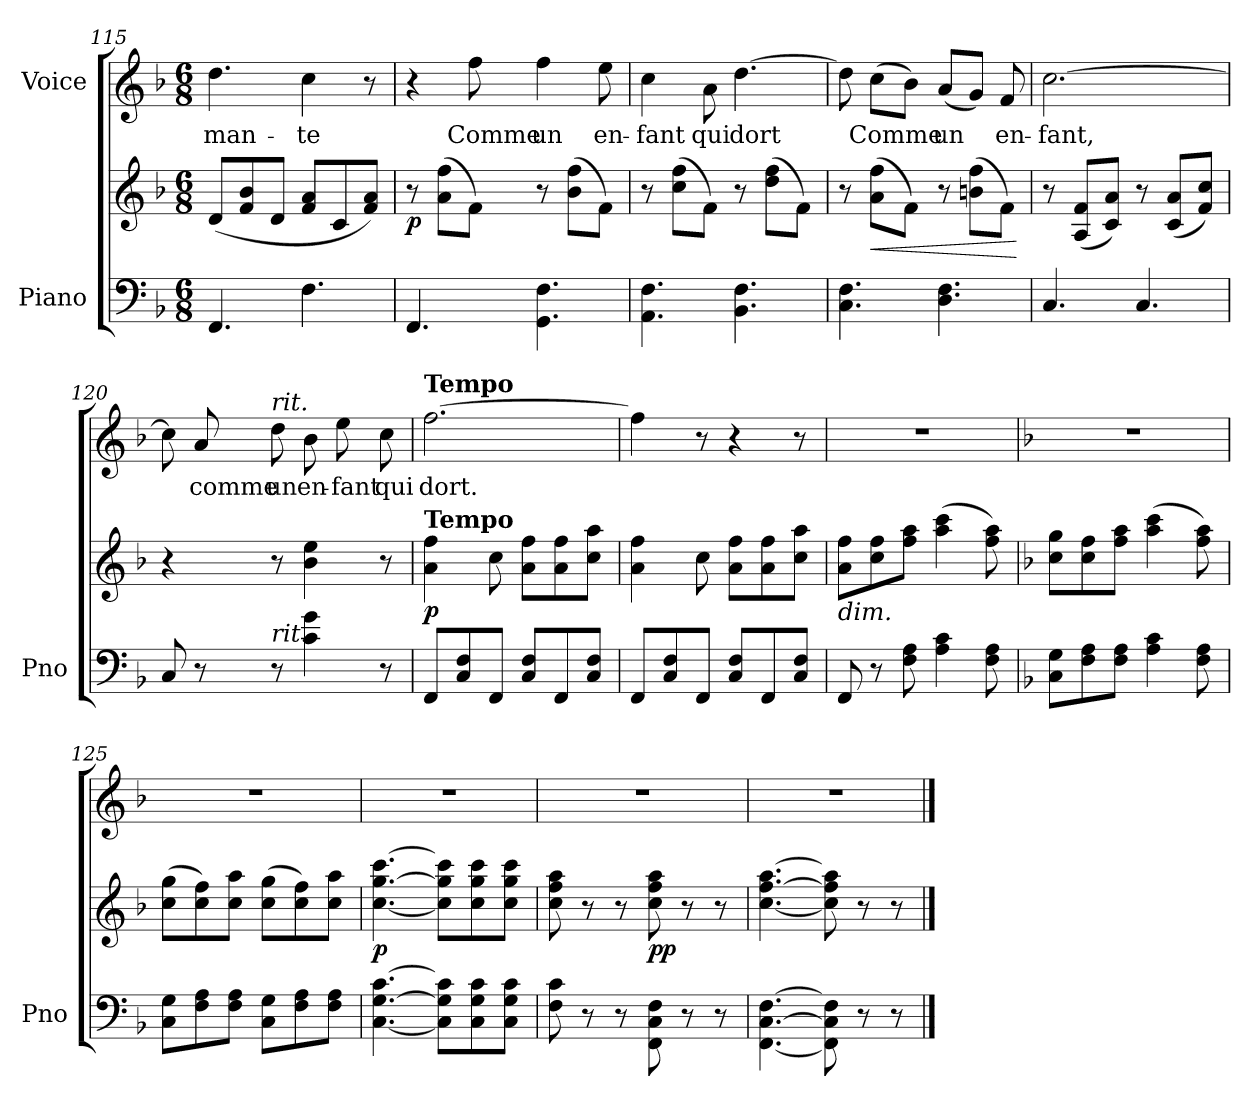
**kern	**kern	**dynam	**kern	**text
*part2	*part2	*part2	*part1	*part1
*staff3	*staff2	*staff2/3	*staff1	*staff1
*I"Piano	*	*	*I"Voice	*
*I'Pno	*	*	*	*
*clefF4	*clefG2	*	*clefG2	*
*k[b-]	*k[b-]	*	*k[b-]	*
*M6/8	*M6/8	*	*M6/8	*
=115	=115	=115	=115	=115
4.FF/	(8d/L	.	4.dd\	man-
.	8f/ 8b-/	.	.	.
.	8d/J	.	.	.
4.F\	8f/ 8a/L	.	4cc\	-te
.	8c/	.	.	.
.	8f/ 8a/J)	.	8r	.
=116	=116	=116	=116	=116
!	!	!LO:DY:b	!	!
4.FF/	8r	p	4r	.
.	(8a\ 8ff\L	.	.	.
.	8f\J)	.	8ff\	Comme
4.GG\ 4.F\	8r	.	4ff\	un
.	(8b-\ 8ff\L	.	.	.
.	8f\J)	.	8ee\	en-
=117	=117	=117	=117	=117
4.AA\ 4.F\	8r	.	4cc\	-fant
.	(8cc\ 8ff\L	.	.	.
.	8f\J)	.	8a\	qui
4.BB-\ 4.F\	8r	.	[4.dd\	dort
.	(8dd\ 8ff\L	.	.	.
.	8f\J)	.	.	.
=118	=118	=118	=118	=118
4.C\ 4.F\	8r	.	8dd\]	.
!	!	!LO:HP:b	!	!
.	(8a\ 8ff\L	<	(8cc\L	Comme
.	8f\J)	.	8b-\J)	.
4.D\ 4.F\	8r	.	(8a/L	un
.	(8bn\ 8ff\L	.	8g/J)	.
.	8f\J)	.	8f/	en-
.	.	[	.	.
=119	=119	=119	=119	=119
4.C/	8r	.	[2.cc\	-fant,
.	(8A/ 8f/L	.	.	.
.	8c/ 8a/J)	.	.	.
4.C/	8r	.	.	.
.	(8c/ 8a/L	.	.	.
.	8f/ 8cc/J)	.	.	.
=120	=120	=120	=120	=120
8C/	4r	.	8cc\]	.
8r	.	.	8a/	comme
!	!	!	!LO:TX:a:i:t=rit.	!
!LO:TX:i:t=rit.	!	!	!	!
8r	8r	.	8dd\	un
4c\ 4g\	4b-\ 4ee\	.	8b-\	en-
.	.	.	8ee\	-fant
8r	8r	.	8cc\	qui
=121	=121	=121	=121	=121
!	!	!	!LO:TX:a:B:t=Tempo	!
!	!LO:TX:a:B:t=Tempo	!	!	!
!	!	!LO:DY:b	!	!
8FF/L	4a\ 4ff\	p	[2.ff\	dort.
8C/ 8F/	.	.	.	.
8FF/J	8cc\	.	.	.
8C/ 8F/L	8a\ 8ff\L	.	.	.
8FF/	8a\ 8ff\	.	.	.
8C/ 8F/J	8cc\ 8aa\J	.	.	.
=122	=122	=122	=122	=122
8FF/L	4a\ 4ff\	.	4ff\]	.
8C/ 8F/	.	.	.	.
8FF/J	8cc\	.	8r	.
8C/ 8F/L	8a\ 8ff\L	.	4r	.
8FF/	8a\ 8ff\	.	.	.
8C/ 8F/J	8cc\ 8aa\J	.	8r	.
=123	=123	=123	=123	=123
!	!LO:TX:b:i:t=dim.	!	!	!
8FF/	8a\ 8ff\L	.	2.r	.
8r	8cc\ 8ff\	.	.	.
8F\ 8A\	8ff\ 8aa\J	.	.	.
4A\ 4c\	(4aa\ 4ccc\	.	.	.
8F\ 8A\	8ff\ 8aa\)	.	.	.
=124	=124	=124	=124	=124
*k[b-]	*k[b-]	*	*k[b-]	*
8C\ 8G\L	8cc\ 8gg\L	.	2.r	.
8F\ 8A\	8cc\ 8ff\	.	.	.
8F\ 8A\J	8ff\ 8aa\J	.	.	.
4A\ 4c\	(4aa\ 4ccc\	.	.	.
8F\ 8A\	8ff\ 8aa\)	.	.	.
=125	=125	=125	=125	=125
8C\ 8G\L	(8cc\ 8gg\L	.	2.r	.
8F\ 8A\	8cc\ 8ff\)	.	.	.
8F\ 8A\J	8cc\ 8aa\J	.	.	.
8C\ 8G\L	(8cc\ 8gg\L	.	.	.
8F\ 8A\	8cc\ 8ff\)	.	.	.
8F\ 8A\J	8cc\ 8aa\J	.	.	.
=126	=126	=126	=126	=126
!	!	!LO:DY:b	!	!
[4.C\ [4.G\ [4.c\	[4.cc\ [4.gg\ [4.ccc\	p	2.r	.
8C\] 8G\] 8c\]L	8cc\] 8gg\] 8ccc\]L	.	.	.
8C\ 8G\ 8c\	8cc\ 8gg\ 8ccc\	.	.	.
8C\ 8G\ 8c\J	8cc\ 8gg\ 8ccc\J	.	.	.
=127	=127	=127	=127	=127
8F\ 8c\	8cc\ 8ff\ 8aa\	.	2.r	.
8r	8r	.	.	.
8r	8r	.	.	.
!	!	!LO:DY:b	!	!
8FF\ 8C\ 8F\	8cc\ 8ff\ 8aa\	pp	.	.
8r	8r	.	.	.
8r	8r	.	.	.
=128	=128	=128	=128	=128
[4.FF\ [4.C\ [4.F\	[4.cc\ [4.ff\ [4.aa\	.	2.r	.
8FF\] 8C\] 8F\]	8cc\] 8ff\] 8aa\]	.	.	.
8r	8r	.	.	.
8r	8r	.	.	.
==	==	==	==	==
*-	*-	*-	*-	*-
